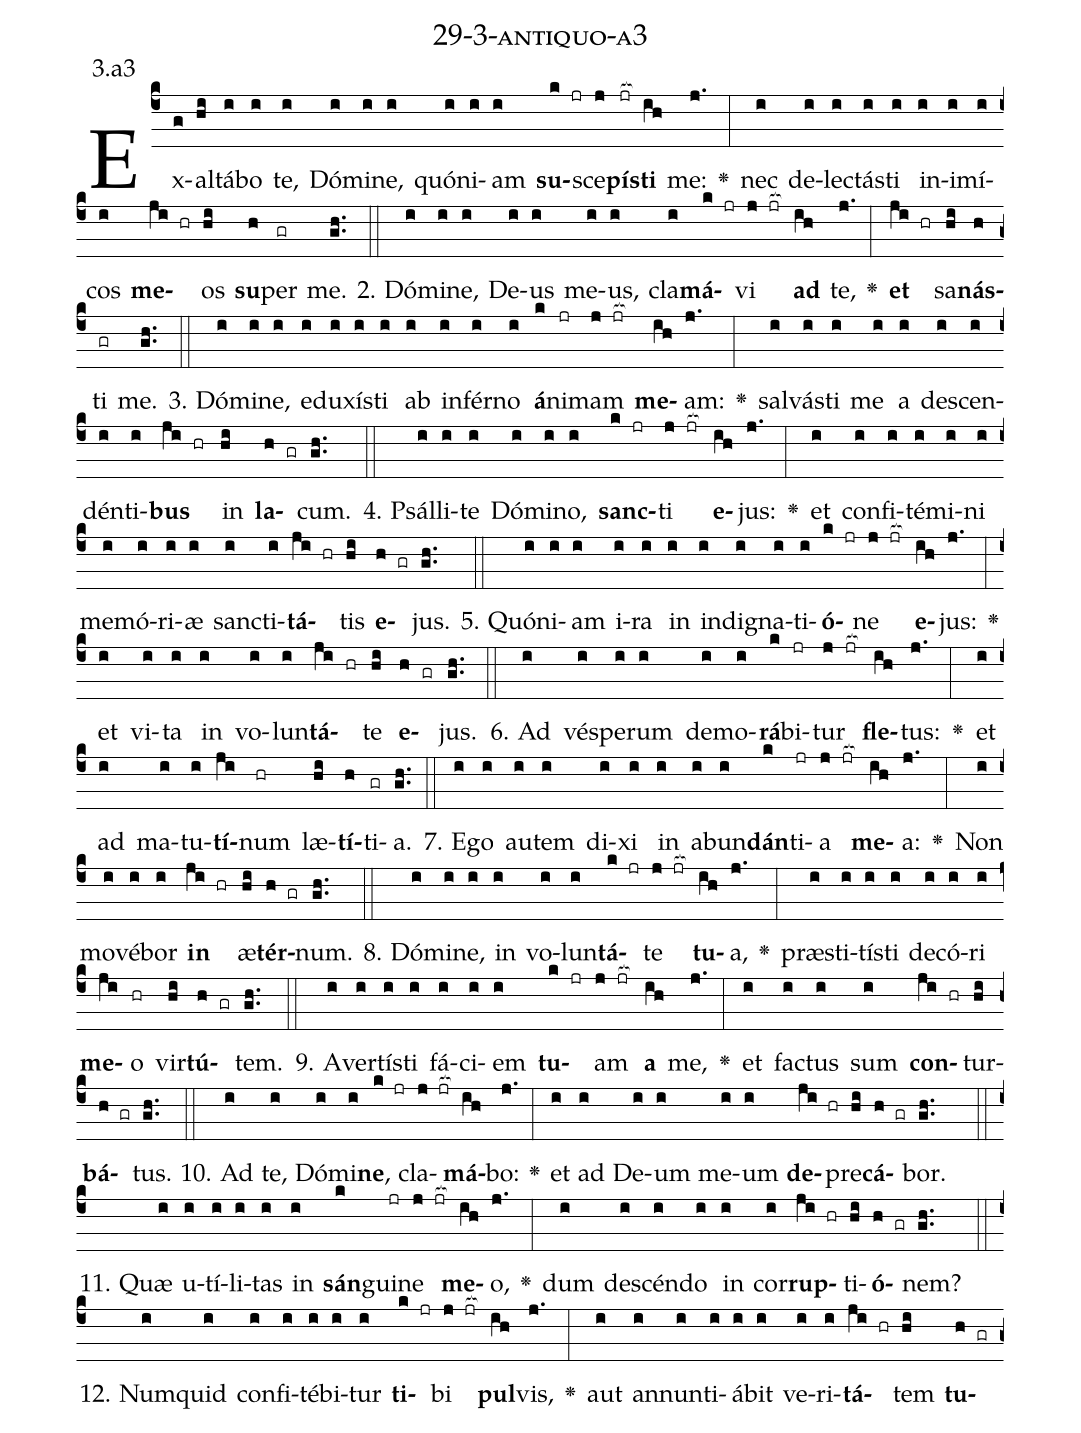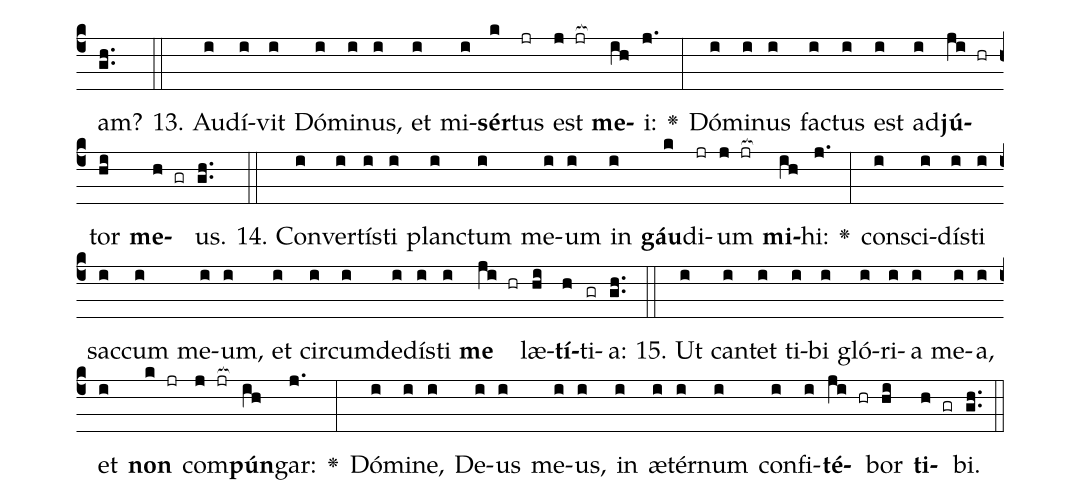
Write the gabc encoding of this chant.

name: 29-3-antiquo-a3;
annotation: 3.a3;
%%
(c4)Ex(g)al(hi)tá(i)bo(i) te,(i) Dó(i)mi(i)ne,(i) quón(i)i(i)am(i) <b>su</b>(k jr)sce(j)<b>pís</b>(jr[ocb:1{])<b>ti</b>(ih[ocb:0}]) me:(j.) <v>\greheightstar</v>(:) nec(i) de(i)lec(i)tás(i)ti(i) in(i)i(i)mí(i)cos(i) <b>me</b>(ji hr)os(hi) <b>su</b>(h)per(gr) me.(gh..) (::)
2. Dó(i)mi(i)ne,(i) De(i)us(i) me(i)us,(i) cla(i)<b>má</b>(k jr)vi(j jr[ocb:1{]) <b>ad</b>(ih[ocb:0}]) te,(j.) <v>\greheightstar</v>(:) <b>et</b>(ji hr) sa(hi)<b>nás</b>(h)ti(gr) me.(gh..) (::)
3. Dó(i)mi(i)ne,(i) e(i)du(i)xís(i)ti(i) ab(i) in(i)fér(i)no(i) <b>á</b>(k)ni(jr)mam(j jr[ocb:1{]) <b>me</b>(ih[ocb:0}])am:(j.) <v>\greheightstar</v>(:) sal(i)vás(i)ti(i) me(i) a(i) de(i)scen(i)dén(i)ti(i)<b>bus</b>(ji hr) in(hi) <b>la</b>(h gr)cum.(gh..) (::)
4. Psál(i)li(i)te(i) Dó(i)mi(i)no,(i) <b>sanc</b>(k jr)ti(j jr[ocb:1{]) <b>e</b>(ih[ocb:0}])jus:(j.) <v>\greheightstar</v>(:) et(i) con(i)fi(i)té(i)mi(i)ni(i) me(i)mó(i)ri(i)æ(i) sanc(i)ti(i)<b>tá</b>(ji hr)tis(hi) <b>e</b>(h gr)jus.(gh..) (::)
5. Quón(i)i(i)am(i) i(i)ra(i) in(i) in(i)di(i)gna(i)ti(i)<b>ó</b>(k jr)ne(j jr[ocb:1{]) <b>e</b>(ih[ocb:0}])jus:(j.) <v>\greheightstar</v>(:) et(i) vi(i)ta(i) in(i) vo(i)lun(i)<b>tá</b>(ji hr)te(hi) <b>e</b>(h gr)jus.(gh..) (::)
6. Ad(i) vés(i)pe(i)rum(i) de(i)mo(i)<b>rá</b>(k)bi(jr)tur(j jr[ocb:1{]) <b>fle</b>(ih[ocb:0}])tus:(j.) <v>\greheightstar</v>(:) et(i) ad(i) ma(i)tu(i)<b>tí</b>(ji)num(hr) læ(hi)<b>tí</b>(h)ti(gr)a.(gh..) (::)
7. E(i)go(i) au(i)tem(i) di(i)xi(i) in(i) ab(i)un(i)<b>dán</b>(k)ti(jr)a(j jr[ocb:1{]) <b>me</b>(ih[ocb:0}])a:(j.) <v>\greheightstar</v>(:) Non(i) mo(i)vé(i)bor(i) <b>in</b>(ji hr) æ(hi)<b>tér</b>(h gr)num.(gh..) (::)
8. Dó(i)mi(i)ne,(i) in(i) vo(i)lun(i)<b>tá</b>(k jr)te(j jr[ocb:1{]) <b>tu</b>(ih[ocb:0}])a,(j.) <v>\greheightstar</v>(:) præ(i)sti(i)tís(i)ti(i) de(i)có(i)ri(i) <b>me</b>(ji)o(hr) vir(hi)<b>tú</b>(h gr)tem.(gh..) (::)
9. A(i)ver(i)tís(i)ti(i) fá(i)ci(i)em(i) <b>tu</b>(k jr)am(j jr[ocb:1{]) <b>a</b>(ih[ocb:0}]) me,(j.) <v>\greheightstar</v>(:) et(i) fac(i)tus(i) sum(i) <b>con</b>(ji hr)tur(hi)<b>bá</b>(h gr)tus.(gh..) (::)
10. Ad(i) te,(i) Dó(i)mi(i)<b>ne</b>,(k jr) cla(j jr[ocb:1{])<b>má</b>(ih[ocb:0}])bo:(j.) <v>\greheightstar</v>(:) et(i) ad(i) De(i)um(i) me(i)um(i) <b>de</b>(ji hr)pre(hi)<b>cá</b>(h gr)bor.(gh..) (::)
11. Quæ(i) u(i)tí(i)li(i)tas(i) in(i) <b>sán</b>(k)gui(jr)ne(j jr[ocb:1{]) <b>me</b>(ih[ocb:0}])o,(j.) <v>\greheightstar</v>(:) dum(i) de(i)scén(i)do(i) in(i) cor(i)<b>rup</b>(ji hr)ti(hi)<b>ó</b>(h gr)nem?(gh..) (::)
12. Num(i)quid(i) con(i)fi(i)té(i)bi(i)tur(i) <b>ti</b>(k jr)bi(j jr[ocb:1{]) <b>pul</b>(ih[ocb:0}])vis,(j.) <v>\greheightstar</v>(:) aut(i) an(i)nun(i)ti(i)á(i)bit(i) ve(i)ri(i)<b>tá</b>(ji hr)tem(hi) <b>tu</b>(h gr)am?(gh..) (::)
13. Au(i)dí(i)vit(i) Dó(i)mi(i)nus,(i) et(i) mi(i)<b>sér</b>(k)tus(jr) est(j jr[ocb:1{]) <b>me</b>(ih[ocb:0}])i:(j.) <v>\greheightstar</v>(:) Dó(i)mi(i)nus(i) fac(i)tus(i) est(i) ad(i)<b>jú</b>(ji hr)tor(hi) <b>me</b>(h gr)us.(gh..) (::)
14. Con(i)ver(i)tís(i)ti(i) planc(i)tum(i) me(i)um(i) in(i) <b>gáu</b>(k)di(jr)um(j jr[ocb:1{]) <b>mi</b>(ih[ocb:0}])hi:(j.) <v>\greheightstar</v>(:) con(i)sci(i)dís(i)ti(i) sac(i)cum(i) me(i)um,(i) et(i) cir(i)cum(i)de(i)dís(i)ti(i) <b>me</b>(ji hr) læ(hi)<b>tí</b>(h)ti(gr)a:(gh..) (::)
15. Ut(i) can(i)tet(i) ti(i)bi(i) gló(i)ri(i)a(i) me(i)a,(i) et(i) <b>non</b>(k jr) com(j jr[ocb:1{])<b>pún</b>(ih[ocb:0}])gar:(j.) <v>\greheightstar</v>(:) Dó(i)mi(i)ne,(i) De(i)us(i) me(i)us,(i) in(i) æ(i)tér(i)num(i) con(i)fi(i)<b>té</b>(ji hr)bor(hi) <b>ti</b>(h gr)bi.(gh..) (::)
